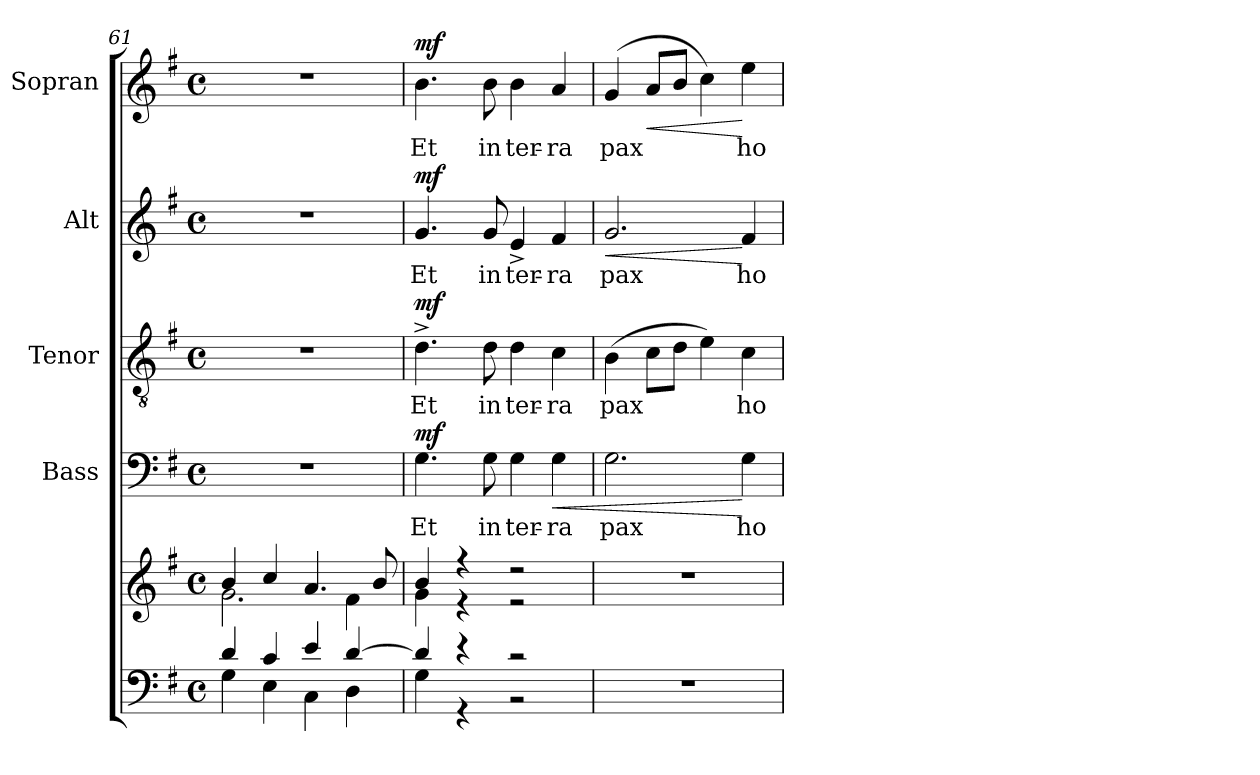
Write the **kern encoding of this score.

**kern	**kern	**kern	**text	**dynam	**kern	**text	**dynam	**kern	**text	**dynam	**kern	**text	**dynam
*part5	*part5	*part4	*part4	*part4	*part3	*part3	*part3	*part2	*part2	*part2	*part1	*part1	*part1
*staff6	*staff5	*staff4	*staff4	*staff4	*staff3	*staff3	*staff3	*staff2	*staff2	*staff2	*staff1	*staff1	*staff1
*	*	*I"Bass	*	*	*I"Tenor	*	*	*I"Alt	*	*	*I"Sopran	*	*
*	*	*I'B.	*	*	*I'T.	*	*	*I'A.	*	*	*I'S.	*	*
*clefF4	*clefG2	*clefF4	*	*	*clefGv2	*	*	*clefG2	*	*	*clefG2	*	*
*k[f#]	*k[f#]	*k[f#]	*	*	*k[f#]	*	*	*k[f#]	*	*	*k[f#]	*	*
*G:	*G:	*G:	*	*	*G:	*	*	*G:	*	*	*G:	*	*
*M4/4	*M4/4	*M4/4	*	*	*M4/4	*	*	*M4/4	*	*	*M4/4	*	*
*met(c)	*met(c)	*met(c)	*	*	*met(c)	*	*	*met(c)	*	*	*met(c)	*	*
=61	=61	=61	=61	=61	=61	=61	=61	=61	=61	=61	=61	=61	=61
*^	*^	*	*	*	*	*	*	*	*	*	*	*	*
4d/	4G\	4b/	2.g\	1r	.	.	1r	.	.	1r	.	.	1r	.	.
4c/	4E\	4cc/	.	.	.	.	.	.	.	.	.	.	.	.	.
4e/	4C\	4.a/	.	.	.	.	.	.	.	.	.	.	.	.	.
[>4d/	4D\	.	4f#\	.	.	.	.	.	.	.	.	.	.	.	.
.	.	8b/	.	.	.	.	.	.	.	.	.	.	.	.	.
=62	=62	=62	=62	=62	=62	=62	=62	=62	=62	=62	=62	=62	=62	=62	=62
!	!	!	!	!	!LO:LY:b	!LO:DY:a	!	!LO:LY:b	!LO:DY:a	!	!LO:LY:b	!LO:DY:a	!	!LO:LY:b	!LO:DY:a
4d/]	4G\	4b/	4g\	4.G\	Et	mf	4.d^>\	Et	mf	4.g/	Et	mf	4.b\	Et	mf
4r	4r	4r	4r	.	.	.	.	.	.	.	.	.	.	.	.
!	!	!	!	!	!LO:LY:b	!	!	!LO:LY:b	!	!	!LO:LY:b	!	!	!LO:LY:b	!
.	.	.	.	8G\	in	.	8d\	in	.	8g/	in	.	8b\	in	.
!	!	!	!	!	!LO:LY:b	!	!	!LO:LY:b	!	!	!LO:LY:b	!	!	!LO:LY:b	!
2r	2r	2r	2r	4G\	ter-	.	4d\	ter-	.	4e^>/	ter-	.	4b\	ter-	.
!	!	!	!	!	!LO:LY:b	!LO:HP:b	!	!LO:LY:b	!	!	!LO:LY:b	!	!	!LO:LY:b	!
.	.	.	.	4G\	-ra	<	4c\	-ra	.	4f#/	-ra	.	4a/	-ra	.
*v	*v	*	*	*	*	*	*	*	*	*	*	*	*	*	*
*	*v	*v	*	*	*	*	*	*	*	*	*	*	*	*
=63	=63	=63	=63	=63	=63	=63	=63	=63	=63	=63	=63	=63	=63
!	!	!	!LO:LY:b	!	!	!LO:LY:b	!	!	!LO:LY:b	!LO:HP:b	!	!LO:LY:b	!
1r	1r	2.G\	pax	.	(>4B\	pax	.	2.g/	pax	<	(4g/	pax	.
!	!	!	!	!	!	!	!	!	!	!	!	!	!LO:HP:b
.	.	.	.	.	8c\L	.	.	.	.	.	8a/L	.	<
.	.	.	.	.	8d\J	.	.	.	.	.	8b/J	.	.
.	.	.	.	.	4e\)	.	.	.	.	.	4cc\)	.	.
!	!	!	!LO:LY:b	!	!	!LO:LY:b	!	!	!LO:LY:b	!	!	!LO:LY:b	!
.	.	4G\	ho-	[	4c\	ho-	.	4f#/	ho-	[	4ee\	ho-	[
=	=	=	=	=	=	=	=	=	=	=	=	=	=
*-	*-	*-	*-	*-	*-	*-	*-	*-	*-	*-	*-	*-	*-
